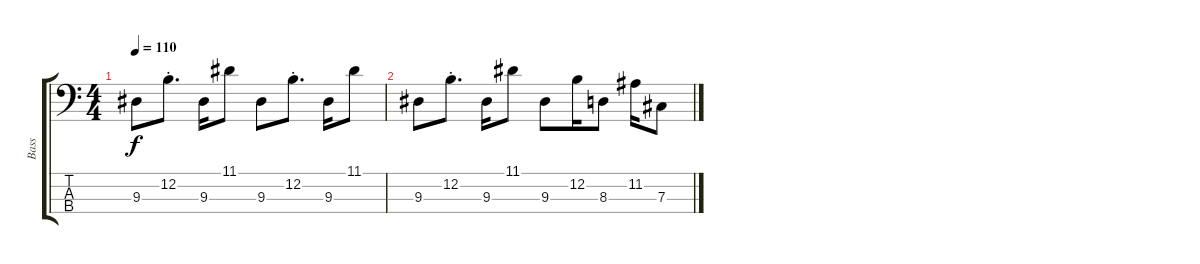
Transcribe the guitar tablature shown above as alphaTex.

\track ("Bass" "Bass") {instrument electricbassfinger}
\staff {score tabs}
\tuning (E2 B1 Gb1 Db1) {hide}
\ts (4 4)
\tempo 110
\clef f4
\ks c
9.3.8{dy f} 12.2{st}.8{d} 9.3.16 11.1.8 9.3.8 12.2{st}.8{d} 9.3.16 11.1.8 |
9.3.8 12.2{st}.8{d} 9.3.16 11.1.8 9.3.8 12.2.16 8.3.8 11.2.16 7.3.8
